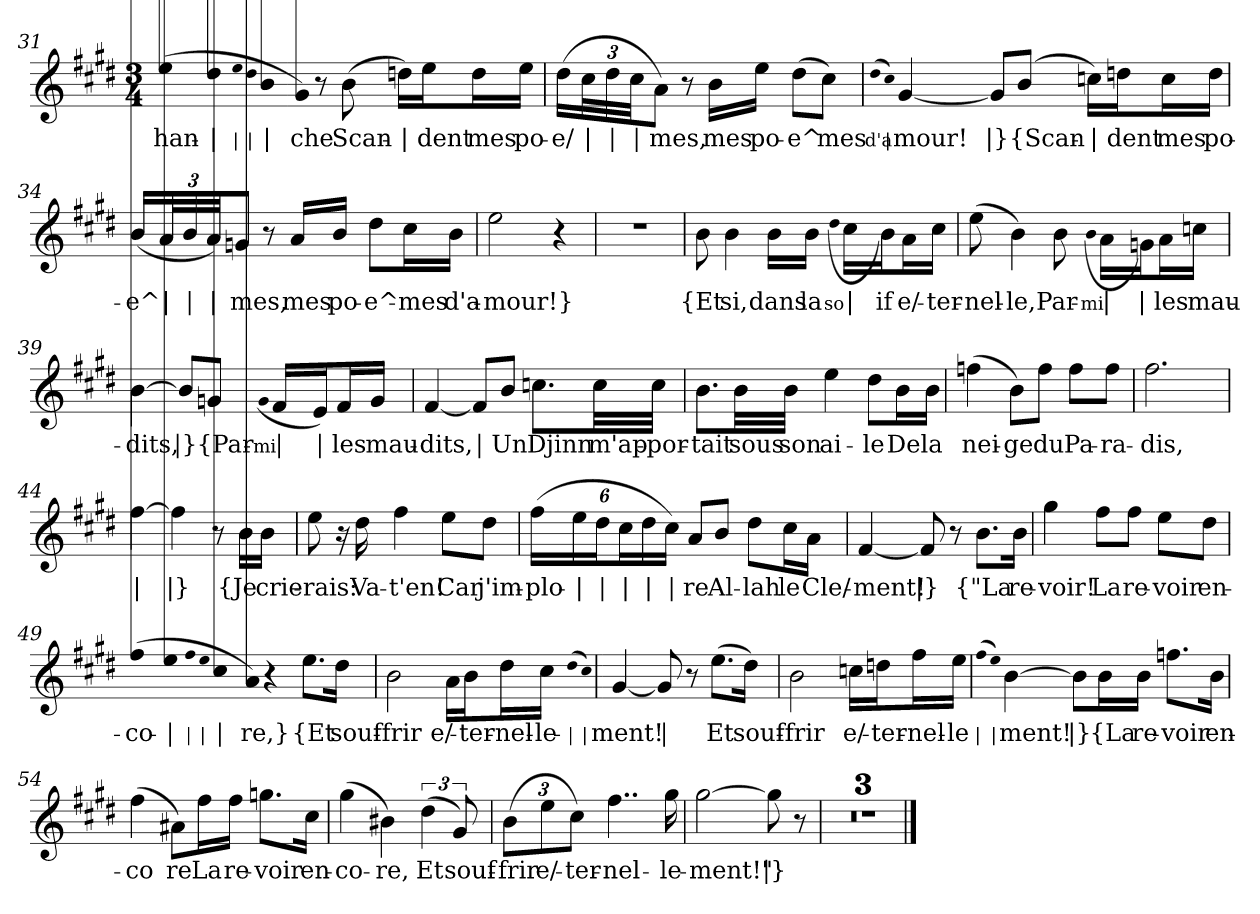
**kern	**text
*part1	*part1
*staff1	*staff1
*clefG2	*
*k[f#c#g#d#]	*
*M3/4	*
=31	=31
(16ee\LL	han-
16dd#\J	|
qee	|
qdd#	|
16b\L	|
16g#\JJ)	-che
8r	.
(8b	Scan-
16ddn\LL)	|
16ee\J	-dent
16dd\L	mes
16ee\JJ	po-
=32	=32
(16dd#\LL	e/
48cc#\L	|
48dd#\	|
48cc#\JJ	|
8a\J)	-mes,
8r	.
16b\LL	mes
16ee\JJ	po-
(8dd#\L	e^
8cc#\J)	-mes
=33	=33
(qdd#	d'a-
qcc#)	|
[4g#	-mour!
8g#/L]	|}
(8b/J	{Scan-
16ccn\LL)	|
16ddn\J	-dent
16cc\L	mes
16dd\JJ	po-
=34	=34
(16b/LL	e^
48a/L	|
48b/	|
48a/JJ)	|
8gn/J	-mes,
8r	.
16a/LL	mes
16b/JJ	po-
8dd#\L	-e^-
16cc#\L	-mes
16b\JJ	d'a-
=35	=35
2ee	-mour!}
4r	.
=36	=36
2.r	.
=37	=37
8b	{Et
4b	si,
16b\LL	dans
16b\JJ	la
(qdd#	so-
16cc#\LL	|
16b\J)	-if
16a\L	e/-
16cc#\JJ	-ter-
=38	=38
(8ee	-nel-
4b)	-le,
8b	Par-
(qb	mi
16a\LL	|
16gn\J)	|
16a\L	-les
16ccn\JJ	mau-
=39	=39
[4b	-dits,
8b/L]	|}
8gn/J	{Par-
(qg	-mi-
16f#/LL	|
16e/J)	|
16f#/L	-les
16g/JJ	mau-
=40	=40
[4f#	-dits,
8f#/L]	|
8b/J	Un
8.ccn\L	Djinn
32cc\LL	m'ap-
32cc\JJJ	-por-
=41	=41
8.b\L	-tait
32b\LL	sous
32b\JJJ	son
4ee	ai-
8dd#\L	-le
16b\L	De
16b\JJ	la
=42	=42
(4ffn	nei-
8b\L)	-ge
8ff\J	du
8ff\L	Pa-
8ff\J	-ra-
=43	=43
2.ff#	-dis,
=44	=44
[4ff#	|
4ff#]	|}
8r	.
16b\LL	{Je
16b\JJ	crie-
=45	=45
8ee	-rais:
16r	.
16dd#	Va-
4ff#	-t'en!
8ee\L	Car
8dd#\J	j'im-
=46	=46
(24ff#\LL	-plo-
24ee\	|
24dd#\J	|
24cc#\L	|
24dd#\	|
24cc#\JJ)	|
8a/L	-re
8b/J	Al-
8dd#\L	-lah
16cc#\L	le
16a\JJ	Cle/-
=47	=47
[4f#	-ment!
8f#]	|}
8r	.
8.b\L	{"La
16b\Jk	re-
=48	=48
4gg#	-voir!
8ff#\L	La
8ff#\J	re-
8ee\L	-voir
8dd#\J	en-
=49	=49
(16ff#\LL	-co-
16ee\J	|
qff#	|
qee	|
16cc#\L	|
16a\JJ)	-re,}
4r	.
8.ee\L	{Et
16dd#\Jk	souf-
=50	=50
2b	-frir
16a\LL	e/-
16b\J	-ter-
16dd#\L	-nel-
16cc#\JJ	-le-
(qdd#	|
qcc#)	|
=51	=51
[4g#	-ment!
8g#]	|
8r	.
(8.ee\L	Et
16dd#\Jk)	souf-
=52	=52
2b	-frir
16ccn\LL	e/-
16ddn\J	-ter-
16ff#\L	-nel-
16ee\JJ	-le
=53	=53
(qff#	|
qee)	|
[4b	-ment!
8b\L]	|}
16b\L	{La
16b\JJ	re-
8.ffn\L	-voir
16b\Jk	en-
=54	=54
(4ff#	co
8a#X\L)	-re
16ff#\L	La
16ff#\JJ	re-
8.ggn\L	-voir
16cc#\Jk	en-
=55	=55
(4gg#	-co-
4b#X)	-re,
(6dd#	Et
12g#)	souf-
=56	=56
(12b\L	-frir
12ee\	e/-
12cc#\J)	-ter-
4..ff#	-nel-
16gg#	-le-
=57	=57
[2gg#	-ment!"
8gg#]	|}
8r	.
=58	=58
2.r	.
=59	=59
2.r	.
=60	=60
2.r	.
==	==
*-	*-
